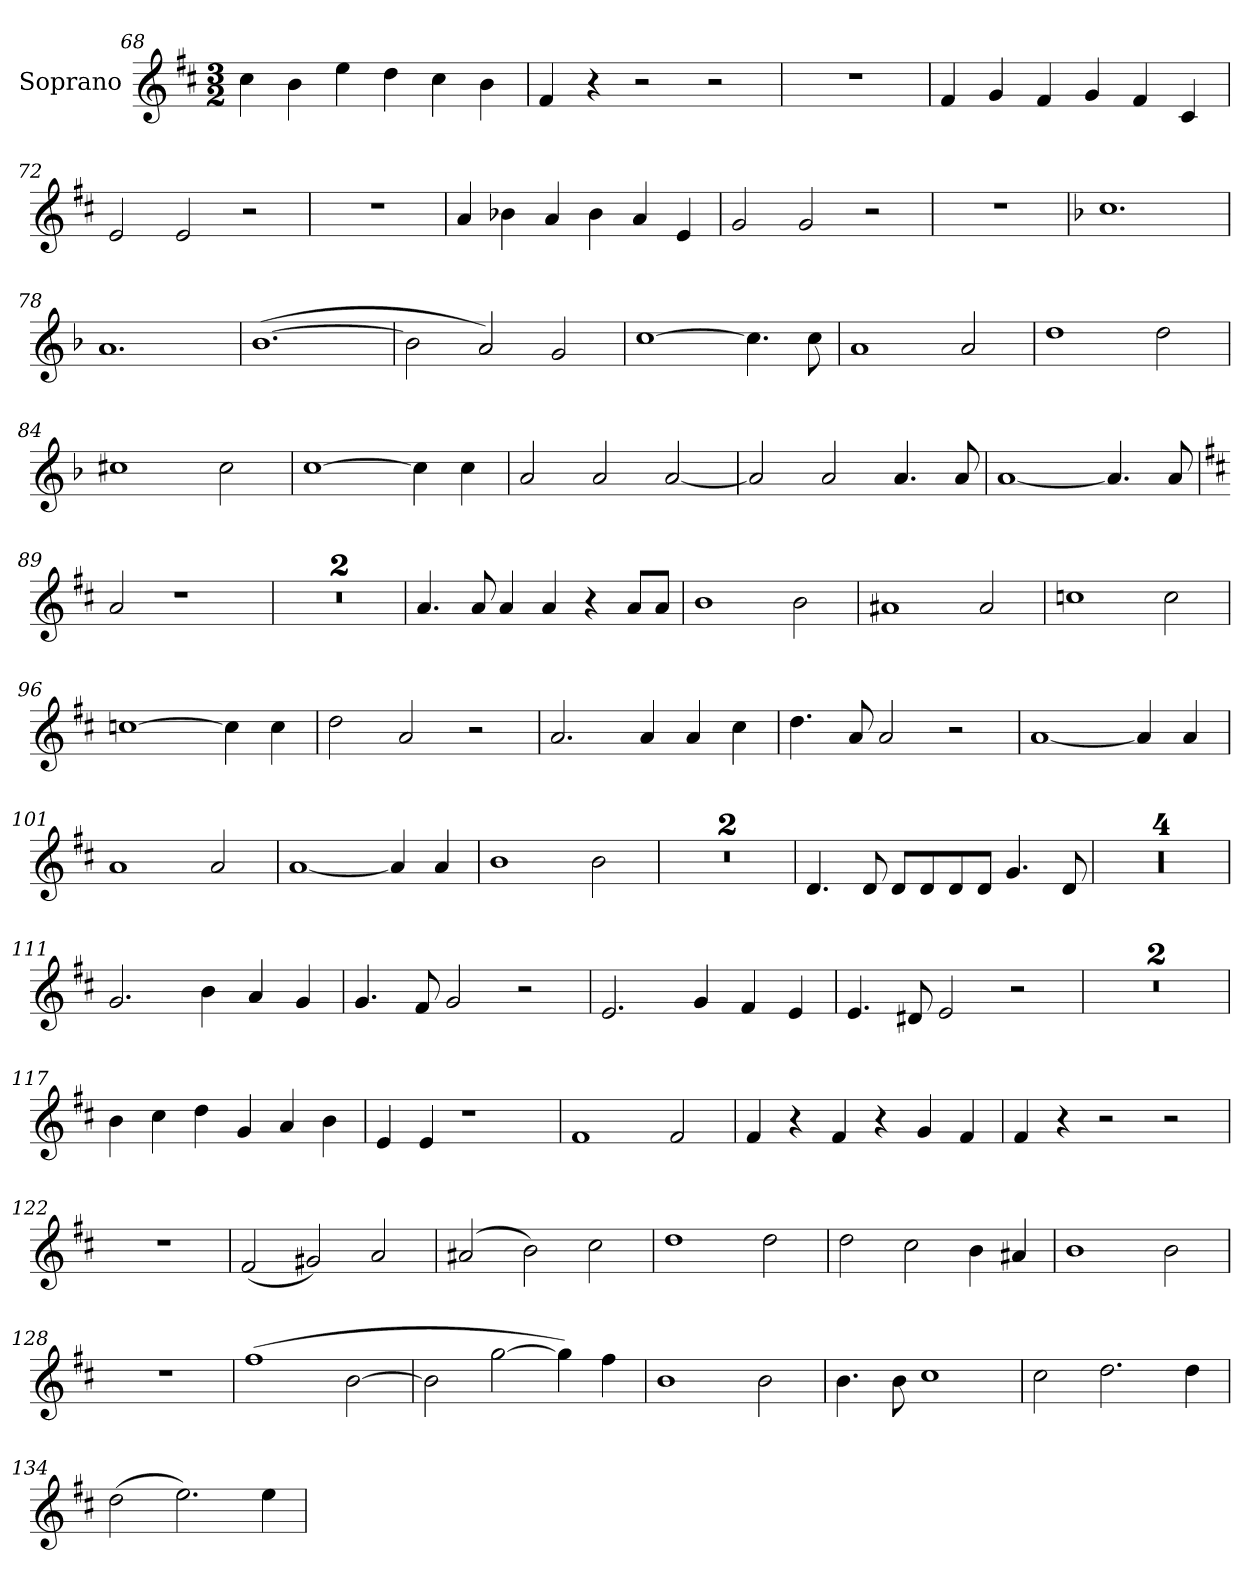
**kern
*part1
*staff1
*I"Soprano
*I'S.
*clefG2
*k[f#c#]
*M3/2
=68
4cc#\
4b\
4ee\
4dd\
4cc#\
4b\
=69
4f#/
4r
2r
2r
=70
1.r
=71
4f#/
4g/
4f#/
4g/
4f#/
4c#/
=72
2e/
2e/
2r
=73
1.r
=74
4a/
4b-X\
4a/
4b-\
4a/
4e/
=75
2g/
2g/
2r
!!LO:LB:g=z
=76
1.r
=77
*k[b-]
1.cc
=78
1.a
=79
(>[1.b-
=80
2b-\]
2a/)
2g/
=81
[1cc
4.cc\]
8cc\
=82
1a
2a/
=83
1dd
2dd\
=84
1cc#X
2cc#\
=85
[1cc
4cc\]
4cc\
=86
2a/
2a/
[2a/
=87
2a/]
2a/
4.a/
8a/
!!LO:LB:g=z
=88
[1a
4.a/]
8a/
=89
*k[f#c#]
2a/
1r
=90
1.r
=91
1.r
=92
4.a/
8a/
4a/
4a/
4r
8a/L
8a/J
=93
1b
2b\
=94
1a#X
2a#/
=95
1ccn
2cc\
=96
[1ccn
4cc\]
4cc\
=97
2dd\
2a/
2r
!!LO:LB:g=z
=98
2.a/
4a/
4a/
4cc#\
=99
4.dd\
8a/
2a/
2r
=100
[1a
4a/]
4a/
=101
1a
2a/
=102
[1a
4a/]
4a/
=103
1b
2b\
=104
1.r
=105
1.r
=106
4.d/
8d/
8d/L
8d/
8d/
8d/J
4.g/
8d/
=107
1.r
!!LO:PB:g=z
=108
1.r
=109
1.r
=110
1.r
=111
2.g/
4b\
4a/
4g/
=112
4.g/
8f#/
2g/
2r
=113
2.e/
4g/
4f#/
4e/
=114
4.e/
8d#X/
2e/
2r
=115
1.r
=116
1.r
=117
4b\
4cc#\
4dd\
4g/
4a/
4b\
=118
4e/
4e/
1r
!!LO:LB:g=z
=119
1f#
2f#/
=120
4f#/
4r
4f#/
4r
4g/
4f#/
=121
4f#/
4r
2r
2r
=122
1.r
=123
(<2f#/
2g#X/)
2a/
=124
(>2a#X/
2b\)
2cc#\
=125
1dd
2dd\
=126
2dd\
2cc#\
4b\
4a#X/
=127
1b
2b\
=128
1.r
=129
(>1ff#
[2b\
!!LO:LB:g=z
=130
2b\]
[2gg\
4gg\])
4ff#\
=131
1b
2b\
=132
4.b\
8b\
1cc#
=133
2cc#\
2.dd\
4dd\
=134
(>2dd\
2.ee\)
4ee\
=
*-
